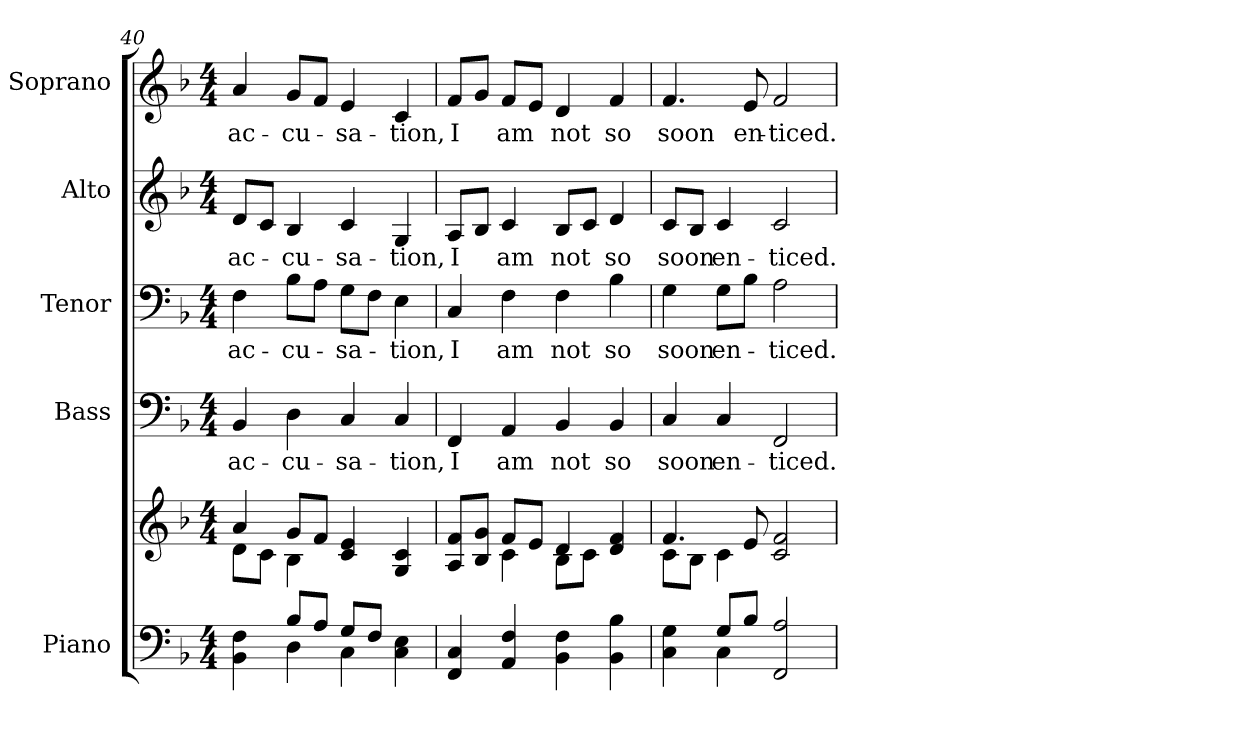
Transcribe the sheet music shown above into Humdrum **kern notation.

**kern	**kern	**kern	**text	**kern	**text	**kern	**text	**kern	**text
*part5	*part5	*part4	*part4	*part3	*part3	*part2	*part2	*part1	*part1
*staff6	*staff5	*staff4	*staff4	*staff3	*staff3	*staff2	*staff2	*staff1	*staff1
*I"Piano	*	*I"Bass	*	*I"Tenor	*	*I"Alto	*	*I"Soprano	*
*I'Pno.	*	*I'B.	*	*I'T.	*	*I'A.	*	*I'S.	*
*clefF4	*clefG2	*clefF4	*	*clefF4	*	*clefG2	*	*clefG2	*
*k[b-]	*k[b-]	*k[b-]	*	*k[b-]	*	*k[b-]	*	*k[b-]	*
*F:	*F:	*F:	*	*F:	*	*F:	*	*F:	*
*M4/4	*M4/4	*M4/4	*	*M4/4	*	*M4/4	*	*M4/4	*
=40	=40	=40	=40	=40	=40	=40	=40	=40	=40
*^	*^	*	*	*	*	*	*	*	*
!	!	!	!	!	!LO:LY:b:color=#000000	!	!	!	!	!	!
!	!	!	!	!	!	!	!LO:LY:b:color=#000000	!	!	!	!
!	!	!	!	!	!	!	!	!	!LO:LY:b:color=#000000	!	!
!	!	!	!	!	!	!	!	!	!	!	!LO:LY:b:color=#000000
4BB-i\ 4Fi	4ryy	4ai/	8di\L	4BB-i/	ac-	4Fi\	ac-	8di/L	ac-	4ai/	ac-
.	.	.	8ci\J	.	.	.	.	8ci/J	.	.	.
!	!	!	!	!	!LO:LY:b:color=#000000	!	!	!	!	!	!
!	!	!	!	!	!	!	!LO:LY:b:color=#000000	!	!	!	!
!	!	!	!	!	!	!	!	!	!LO:LY:b:color=#000000	!	!
!	!	!	!	!	!	!	!	!	!	!	!LO:LY:b:color=#000000
8B-i/L	4Di\	8gi/L	4B-i\	4Di\	-cu-	8B-i\L	-cu-	4B-i/	-cu-	8gi/L	-cu-
8Ai/J	.	8fi/J	.	.	.	8Ai\J	.	.	.	8fi/J	.
!	!	!	!	!	!LO:LY:b:color=#000000	!	!	!	!	!	!
!	!	!	!	!	!	!	!LO:LY:b:color=#000000	!	!	!	!
!	!	!	!	!	!	!	!	!	!LO:LY:b:color=#000000	!	!
!	!	!	!	!	!	!	!	!	!	!	!LO:LY:b:color=#000000
8Gi/L	4Ci\	4ci/ 4ei	2ryy	4Ci/	-sa-	8Gi\L	-sa-	4ci/	-sa-	4ei/	-sa-
8Fi/J	.	.	.	.	.	8Fi\J	.	.	.	.	.
!	!	!	!	!	!LO:LY:b:color=#000000	!	!	!	!	!	!
!	!	!	!	!	!	!	!LO:LY:b:color=#000000	!	!	!	!
!	!	!	!	!	!	!	!	!	!LO:LY:b:color=#000000	!	!
!	!	!	!	!	!	!	!	!	!	!	!LO:LY:b:color=#000000
4Ci\ 4Ei	4ryy	4Gi/ 4ci	.	4Ci/	-tion,	4Ei\	-tion,	4Gi/	-tion,	4ci/	-tion,
*v	*v	*	*	*	*	*	*	*	*	*	*
!!LO:PB:g=z
=41	=41	=41	=41	=41	=41	=41	=41	=41	=41	=41
*^	*	*	*	*	*	*	*	*	*	*
!	!	!	!	!	!LO:LY:b:color=#000000	!	!	!	!	!	!
*v	*v	*	*	*	*	*	*	*	*	*	*
*^	*	*	*	*	*	*	*	*	*	*
!	!	!	!	!	!	!	!LO:LY:b:color=#000000	!	!	!	!
*v	*v	*	*	*	*	*	*	*	*	*	*
*^	*	*	*	*	*	*	*	*	*	*
!	!	!	!	!	!	!	!	!	!LO:LY:b:color=#000000	!	!
*v	*v	*	*	*	*	*	*	*	*	*	*
*^	*	*	*	*	*	*	*	*	*	*
!	!	!	!	!	!	!	!	!	!	!	!LO:LY:b:color=#000000
*v	*v	*	*	*	*	*	*	*	*	*	*
4FFi/ 4Ci	8Ai/ 8fiL	4ryy	4FFi/	I	4Ci/	I	8Ai/L	I	8fi/L	I
.	8B-i/ 8giJ	.	.	.	.	.	8B-i/J	.	8gi/J	.
!	!	!	!	!LO:LY:b:color=#000000	!	!	!	!	!	!
!	!	!	!	!	!	!LO:LY:b:color=#000000	!	!	!	!
!	!	!	!	!	!	!	!	!LO:LY:b:color=#000000	!	!
!	!	!	!	!	!	!	!	!	!	!LO:LY:b:color=#000000
4AAi/ 4Fi	8fi/L	4ci\	4AAi/	am	4Fi\	am	4ci/	am	8fi/L	am
.	8ei/J	.	.	.	.	.	.	.	8ei/J	.
!	!	!	!	!LO:LY:b:color=#000000	!	!	!	!	!	!
!	!	!	!	!	!	!LO:LY:b:color=#000000	!	!	!	!
!	!	!	!	!	!	!	!	!LO:LY:b:color=#000000	!	!
!	!	!	!	!	!	!	!	!	!	!LO:LY:b:color=#000000
4BB-i\ 4Fi	4di/	8B-i\L	4BB-i/	not	4Fi\	not	8B-i/L	not	4di/	not
.	.	8ci\J	.	.	.	.	8ci/J	.	.	.
!	!	!	!	!LO:LY:b:color=#000000	!	!	!	!	!	!
!	!	!	!	!	!	!LO:LY:b:color=#000000	!	!	!	!
!	!	!	!	!	!	!	!	!LO:LY:b:color=#000000	!	!
!	!	!	!	!	!	!	!	!	!	!LO:LY:b:color=#000000
4BB-i\ 4B-i	4di/ 4fi	4ryy	4BB-i/	so	4B-i\	so	4di/	so	4fi/	so
=42	=42	=42	=42	=42	=42	=42	=42	=42	=42	=42
*^	*	*	*	*	*	*	*	*	*	*
!	!	!	!	!	!LO:LY:b:color=#000000	!	!	!	!	!	!
!	!	!	!	!	!	!	!LO:LY:b:color=#000000	!	!	!	!
!	!	!	!	!	!	!	!	!	!LO:LY:b:color=#000000	!	!
!	!	!	!	!	!	!	!	!	!	!	!LO:LY:b:color=#000000
4Ci\ 4Gi	4ryy	4.fi/	8ci\L	4Ci/	soon	4Gi\	soon	8ci/L	soon	4.fi/	soon
.	.	.	8B-i\J	.	.	.	.	8B-i/J	.	.	.
!	!	!	!	!	!LO:LY:b:color=#000000	!	!	!	!	!	!
!	!	!	!	!	!	!	!LO:LY:b:color=#000000	!	!	!	!
!	!	!	!	!	!	!	!	!	!LO:LY:b:color=#000000	!	!
8Gi/L	4Ci\	.	4ci\	4Ci/	en-	8Gi\L	en-	4ci/	en-	.	.
!	!	!	!	!	!	!	!	!	!	!	!LO:LY:b:color=#000000
8B-i/J	.	8ei/	.	.	.	8B-i\J	.	.	.	8ei/	en-
!	!	!	!	!	!LO:LY:b:color=#000000	!	!	!	!	!	!
!	!	!	!	!	!	!	!LO:LY:b:color=#000000	!	!	!	!
!	!	!	!	!	!	!	!	!	!LO:LY:b:color=#000000	!	!
!	!	!	!	!	!	!	!	!	!	!	!LO:LY:b:color=#000000
2FFi/ 2Ai	2ryy	2ci/ 2fi	2ryy	2FFi/	-ticed.	2Ai\	-ticed.	2ci/	-ticed.	2fi/	-ticed.
*v	*v	*	*	*	*	*	*	*	*	*	*
*	*v	*v	*	*	*	*	*	*	*	*
=	=	=	=	=	=	=	=	=	=
*-	*-	*-	*-	*-	*-	*-	*-	*-	*-
